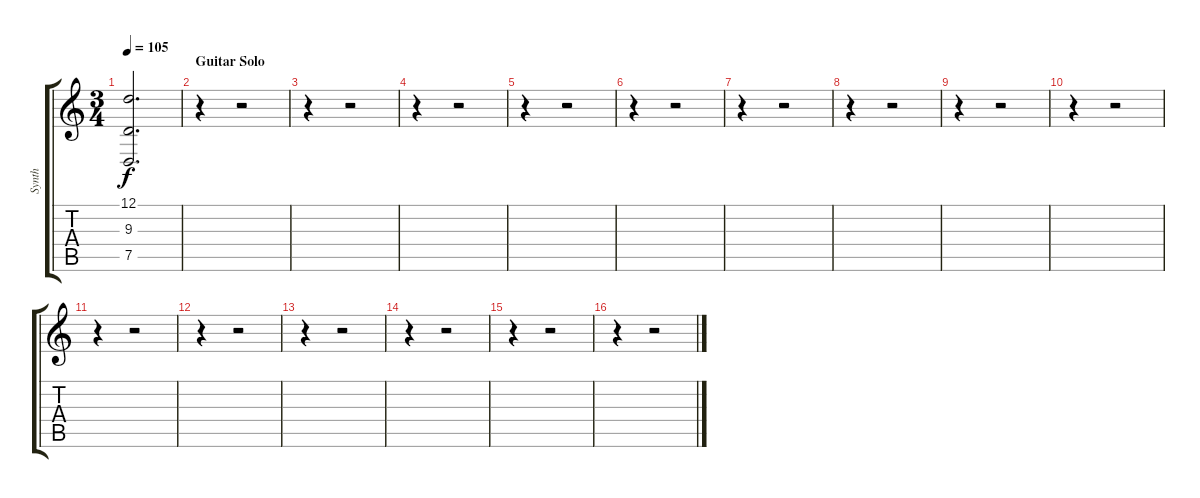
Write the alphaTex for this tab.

\track ("Synth" "Synth") {instrument synthstrings2}
\staff {score tabs}
\tuning (D4 A3 F3 C3 G2 D2) {hide}
\ts (3 4)
\tempo 105
\clef g2
\ks c
(12.1{t} 9.3{t} 7.5{t}).2{d dy f} |
\section ("" "Guitar Solo")
r.4 r.2 |
r.4 r.2 |
r.4 r.2 |
r.4 r.2 |
r.4 r.2 |
r.4 r.2 |
r.4 r.2 |
r.4 r.2 |
r.4 r.2 |
r.4 r.2 |
r.4 r.2 |
r.4 r.2 |
r.4 r.2 |
r.4 r.2 |
r.4 r.2
